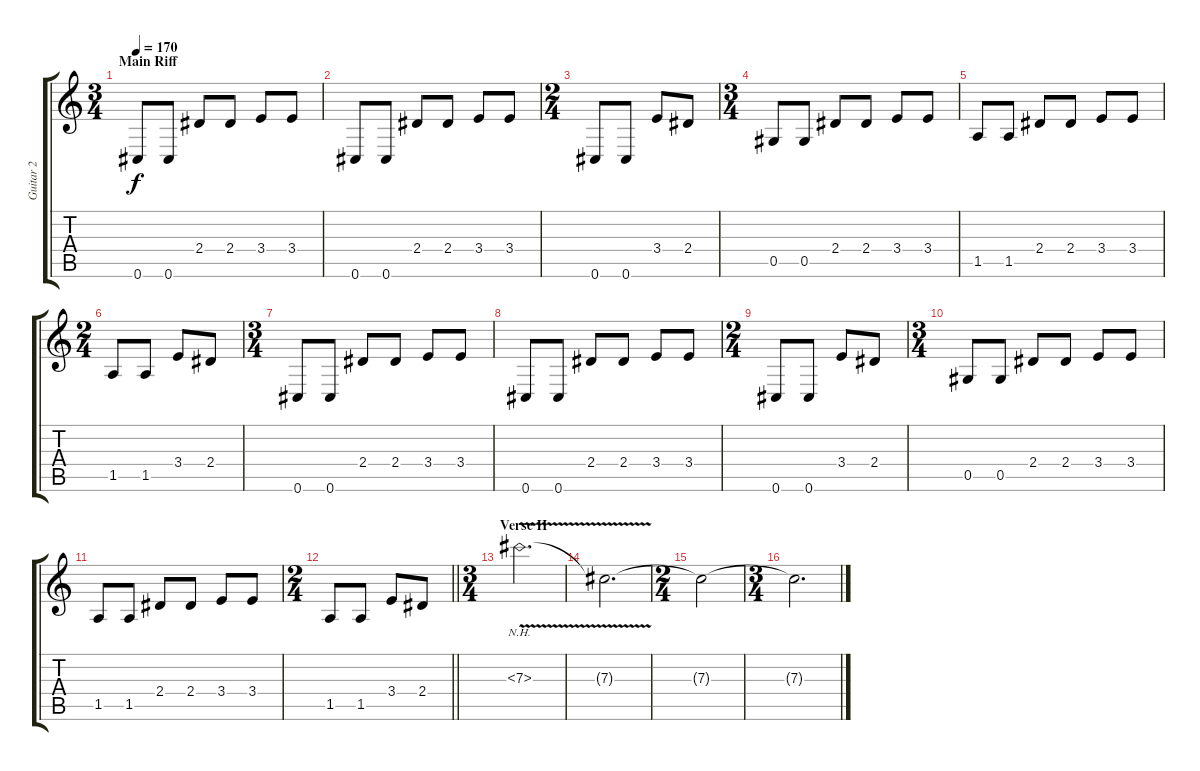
\track ("Guitar 2" "Guitar 2") {instrument distortionguitar}
\staff {score tabs}
\tuning (Eb4 Bb3 Gb3 Db3 Ab2 Db2) {hide}
\ts (3 4)
\section ("" "Main Riff")
\tempo 170
\clef g2
\ks c
0.6.8{dy f} 0.6.8 2.4.8 2.4.8 3.4.8 3.4.8 |
0.6.8 0.6.8 2.4.8 2.4.8 3.4.8 3.4.8 |
\ts (2 4)
0.6.8 0.6.8 3.4.8 2.4.8 |
\ts (3 4)
0.5.8 0.5.8 2.4.8 2.4.8 3.4.8 3.4.8 |
1.5.8 1.5.8 2.4.8 2.4.8 3.4.8 3.4.8 |
\ts (2 4)
1.5.8 1.5.8 3.4.8 2.4.8 |
\ts (3 4)
0.6.8 0.6.8 2.4.8 2.4.8 3.4.8 3.4.8 |
0.6.8 0.6.8 2.4.8 2.4.8 3.4.8 3.4.8 |
\ts (2 4)
0.6.8 0.6.8 3.4.8 2.4.8 |
\ts (3 4)
0.5.8 0.5.8 2.4.8 2.4.8 3.4.8 3.4.8 |
1.5.8 1.5.8 2.4.8 2.4.8 3.4.8 3.4.8 |
\ts (2 4)
\barLineRight lightlight
1.5.8 1.5.8 3.4.8 2.4.8 |
\ts (3 4)
\section ("" "Verse II")
7.3{nh v}.2{d} |
7.3{t}.2{d} |
\ts (2 4)
7.3{t}.2 |
\ts (3 4)
7.3{t}.2{d}
